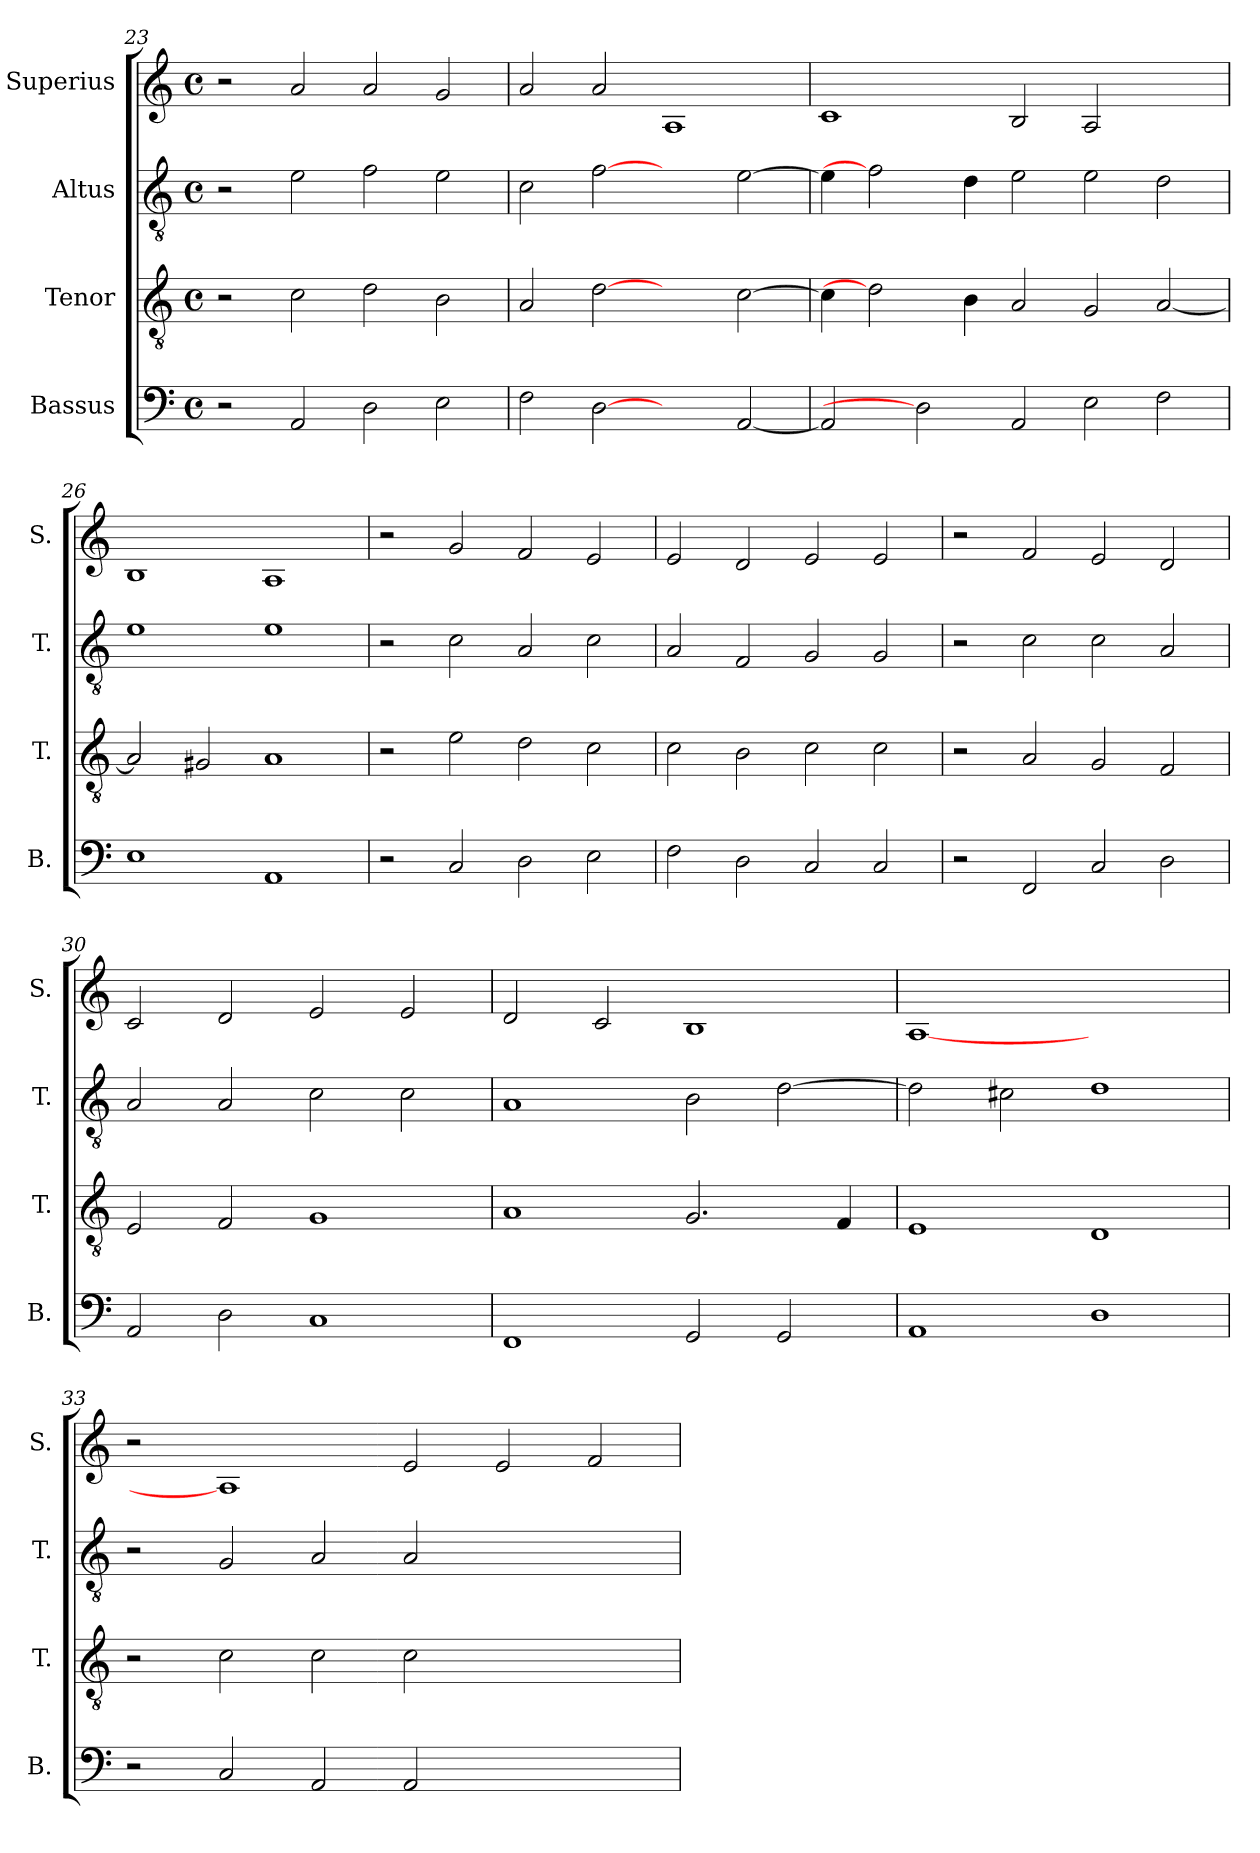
**kern	**kern	**kern	**kern
*part4	*part3	*part2	*part1
*staff4	*staff3	*staff2	*staff1
*I"Bassus	*I"Tenor	*I"Altus	*I"Superius
*I'B.	*I'T.	*I'T.	*I'S.
*clefF4	*clefGv2	*clefGv2	*clefG2
*	*ITrd7c12	*ITrd7c12	*
*k[]	*k[]	*k[]	*k[]
*C:	*C:	*C:	*C:
*M4/4	*M4/4	*M4/4	*M4/4
*met(c)	*met(c)	*met(c)	*met(c)
=23	=23	=23	=23
2r	2r	2r	2r
2AAi/	2Ci\	2Ei\	2ai/
2Di\	2Di\	2Fi\	2ai/
2Ei\	2BBi\	2Ei\	2gi/
=24	=24	=24	=24
2Fi\	2AAi/	2Ci\	2ai/
[2Di	[2Di	[2Fi	2ai/
2ryy	2ryy	2ryy	1Ai
[<2AAi/	[>2Ci\	[>2Ei\	.
!!LO:PB:g=z
=25	=25	=25	=25
2AAi/]	4Ci\]	4Ei\]	1ci
.	2Di]	2Fi]	.
2Di]	.	.	.
.	4BBi\	4Di\	.
2AAi/	2AAi/	2Ei\	2Bi/
2Ei\	2GGi/	2Ei\	2Ai/
2Fi\	[<2AAi/	2Di\	2ryy
=26	=26	=26	=26
1Ei	2AAi/]	1Ei	1Bi
.	2GG#Xi/	.	.
1AAi	1AAi	1Ei	1Ai
=27	=27	=27	=27
2r	2r	2r	2r
2Ci/	2Ei\	2Ci\	2gi/
2Di\	2Di\	2AAi/	2fi/
2Ei\	2Ci\	2Ci\	2ei/
=28	=28	=28	=28
2Fi\	2Ci\	2AAi/	2ei/
2Di\	2BBi\	2FFi/	2di/
2Ci/	2Ci\	2GGi/	2ei/
2Ci/	2Ci\	2GGi/	2ei/
=29	=29	=29	=29
2r	2r	2r	2r
2FFi/	2AAi/	2Ci\	2fi/
2Ci/	2GGi/	2Ci\	2ei/
2Di\	2FFi/	2AAi/	2di/
!!LO:LB:g=z
=30	=30	=30	=30
2AAi/	2EEi/	2AAi/	2ci/
2Di\	2FFi/	2AAi/	2di/
1Ci	1GGi	2Ci\	2ei/
.	.	2Ci\	2ei/
=31	=31	=31	=31
1FFi	1AAi	1AAi	2di/
.	.	.	2ci/
2GGi/	2.GGi/	2BBi\	1Bi
2GGi/	.	[>2Di\	.
.	4FFi/	.	.
=32	=32	=32	=32
1AAi	1EEi	2Di\]	[1Ai
.	.	2C#Xi\	.
1Di	1DDi	1Di	1ryy
=33	=33	=33	=33
2r	2r	2r	2r
2Ci/	2Ci\	2GGi/	1Ai]
2AAi/	2Ci\	2AAi/	.
2AAi/	2Ci\	2AAi/	2ei/
1ryy	1ryy	1ryy	2ei/
.	.	.	2fi/
=	=	=	=
*-	*-	*-	*-
